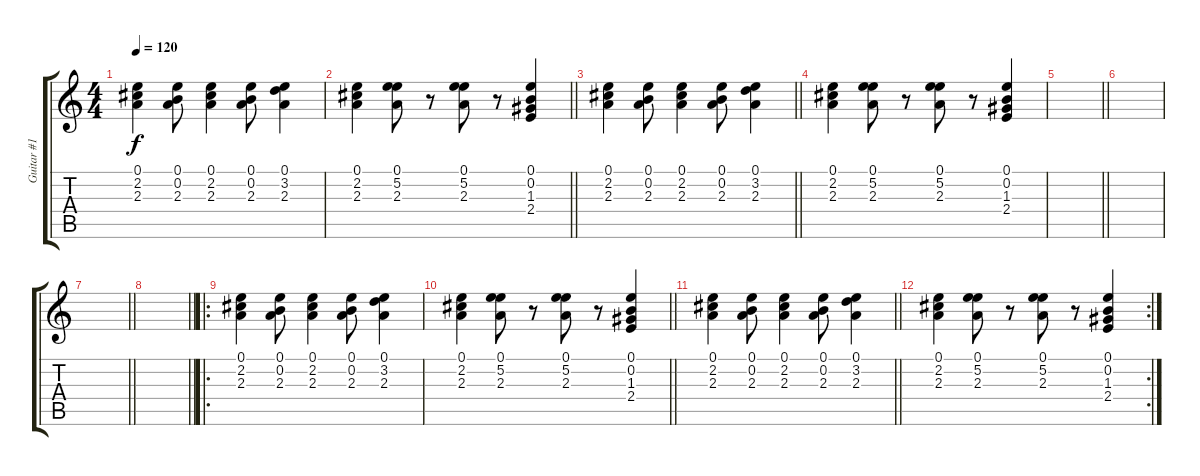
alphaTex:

\track ("Guitar #1" "Guitar #1") {instrument acousticguitarsteel}
\staff {score tabs}
\tuning (E4 B3 G3 D3 A2 E2) {hide}
\ts (4 4)
\tempo 120
\clef g2
\ks c
(0.1 2.2 2.3).4{dy f} (0.1 0.2 2.3).8 (0.1 2.2 2.3).4 (0.1 0.2 2.3).8 (0.1 3.2 2.3).4 |
\barLineRight lightlight
(0.1 2.2 2.3).4 (0.1 5.2 2.3).8 r.8 (0.1 5.2 2.3).8 r.8 (0.1 0.2 1.3 2.4).4 |
\barLineRight lightlight
(0.1 2.2 2.3).4 (0.1 0.2 2.3).8 (0.1 2.2 2.3).4 (0.1 0.2 2.3).8 (0.1 3.2 2.3).4 |
(0.1 2.2 2.3).4 (0.1 5.2 2.3).8 r.8 (0.1 5.2 2.3).8 r.8 (0.1 0.2 1.3 2.4).4 |
\barLineRight lightlight
|
|
\barLineRight lightlight
|
\barLineRight lightlight
|
\ro
(0.1 2.2 2.3).4 (0.1 0.2 2.3).8 (0.1 2.2 2.3).4 (0.1 0.2 2.3).8 (0.1 3.2 2.3).4 |
\barLineRight lightlight
(0.1 2.2 2.3).4 (0.1 5.2 2.3).8 r.8 (0.1 5.2 2.3).8 r.8 (0.1 0.2 1.3 2.4).4 |
\barLineRight lightlight
(0.1 2.2 2.3).4 (0.1 0.2 2.3).8 (0.1 2.2 2.3).4 (0.1 0.2 2.3).8 (0.1 3.2 2.3).4 |
\rc 2
(0.1 2.2 2.3).4 (0.1 5.2 2.3).8 r.8 (0.1 5.2 2.3).8 r.8 (0.1 0.2 1.3 2.4).4
